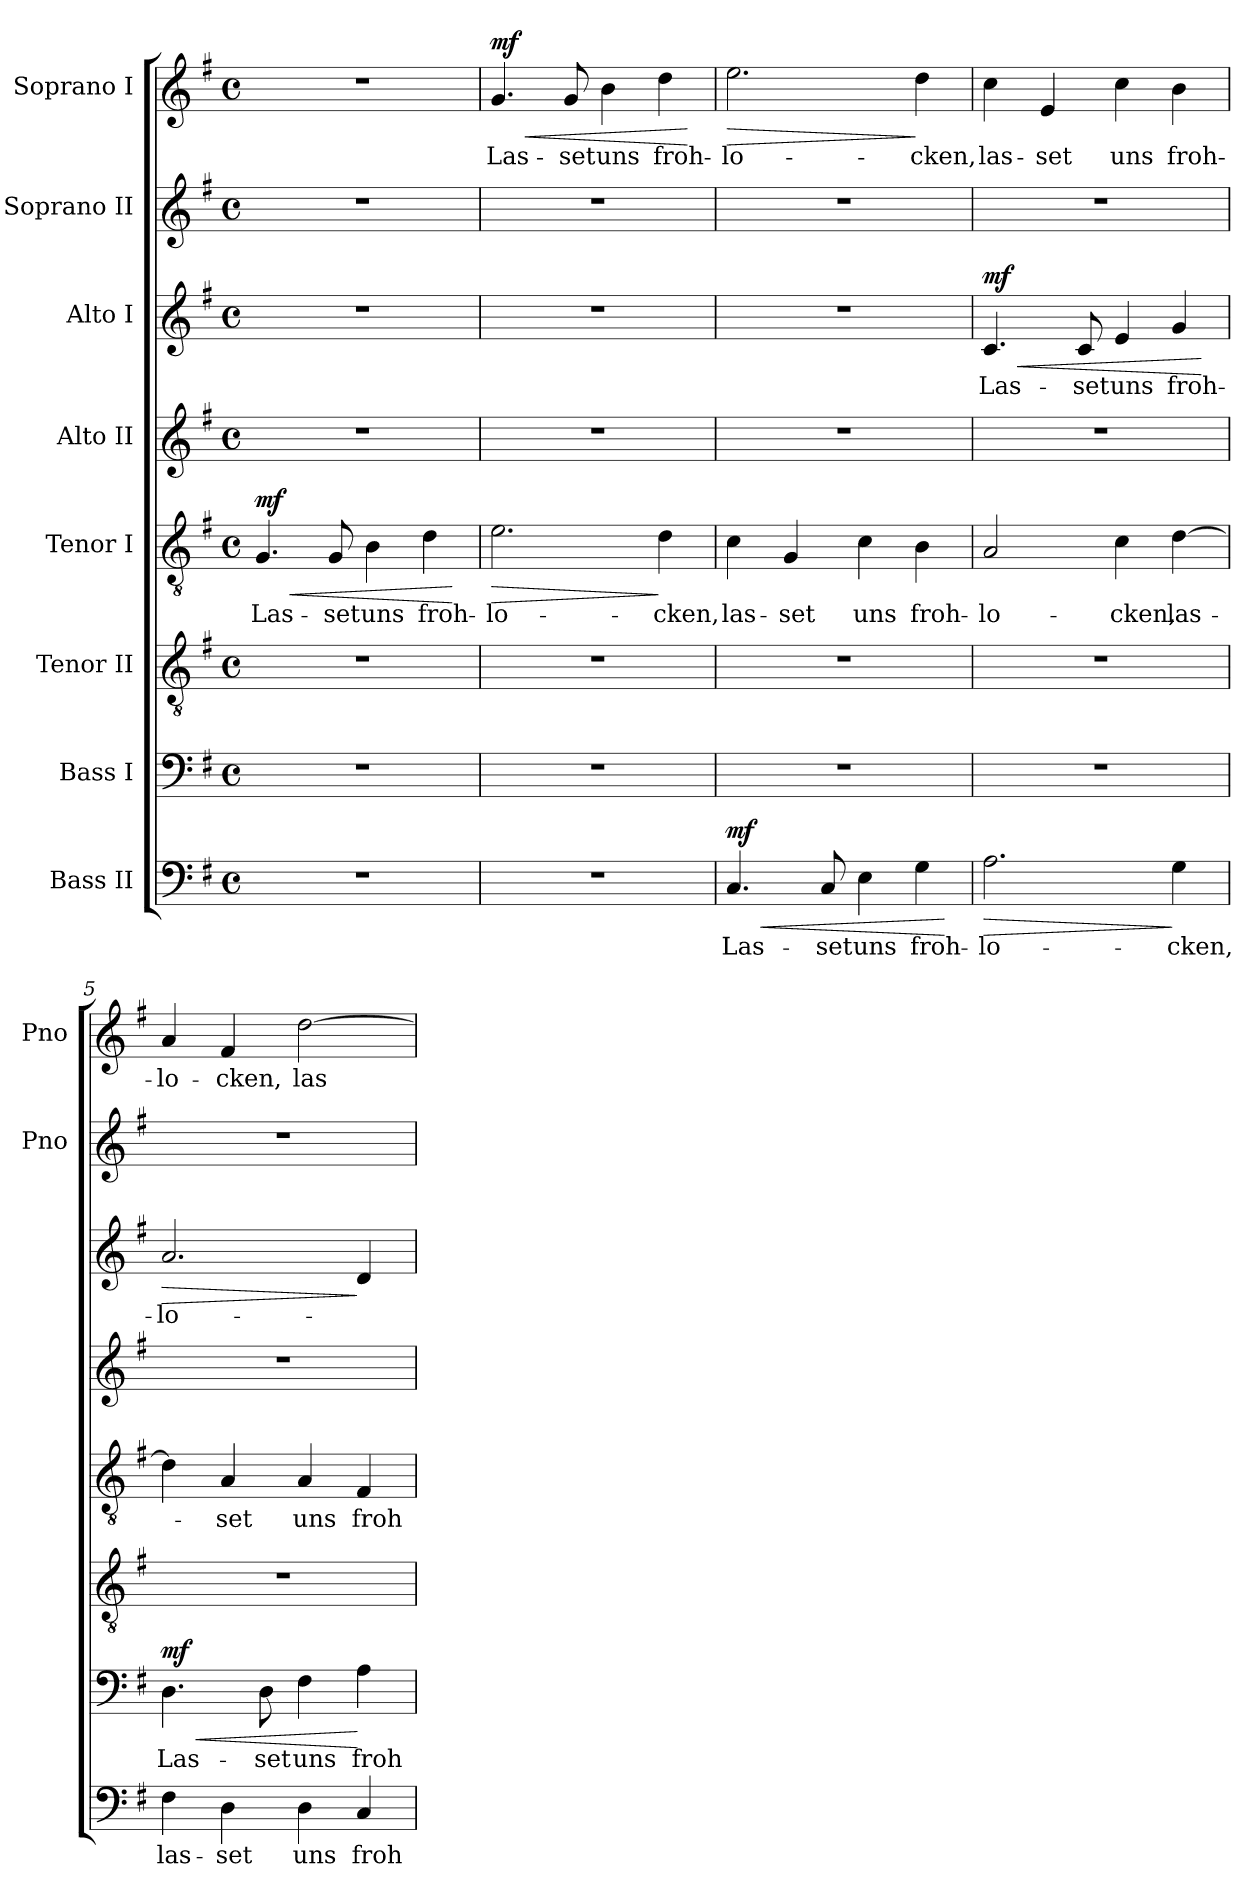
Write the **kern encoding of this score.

**kern	**text	**dynam	**kern	**text	**dynam	**kern	**kern	**text	**dynam	**kern	**kern	**text	**dynam	**kern	**kern	**text	**dynam
*part8	*part8	*part8	*part7	*part7	*part7	*part6	*part5	*part5	*part5	*part4	*part3	*part3	*part3	*part2	*part1	*part1	*part1
*staff8	*staff8	*staff8	*staff7	*staff7	*staff7	*staff6	*staff5	*staff5	*staff5	*staff4	*staff3	*staff3	*staff3	*staff2	*staff1	*staff1	*staff1
*I"Bass II	*	*	*I"Bass I	*	*	*I"Tenor II	*I"Tenor I	*	*	*I"Alto II	*I"Alto I	*	*	*I"Soprano II	*I"Soprano I	*	*
*	*	*	*	*	*	*	*	*	*	*	*	*	*	*I'Pno	*I'Pno	*	*
*clefF4	*	*	*clefF4	*	*	*clefGv2	*clefGv2	*	*	*clefG2	*clefG2	*	*	*clefG2	*clefG2	*	*
*k[f#]	*	*	*k[f#]	*	*	*k[f#]	*k[f#]	*	*	*k[f#]	*k[f#]	*	*	*k[f#]	*k[f#]	*	*
*e:	*	*	*e:	*	*	*e:	*e:	*	*	*e:	*e:	*	*	*e:	*e:	*	*
*M4/4	*	*	*M4/4	*	*	*M4/4	*M4/4	*	*	*M4/4	*M4/4	*	*	*M4/4	*M4/4	*	*
*met(c)	*	*	*met(c)	*	*	*met(c)	*met(c)	*	*	*met(c)	*met(c)	*	*	*met(c)	*met(c)	*	*
*MM96	*	*	*MM96	*	*	*MM96	*MM96	*	*	*MM96	*MM96	*	*	*MM96	*MM96	*	*
=1	=1	=1	=1	=1	=1	=1	=1	=1	=1	=1	=1	=1	=1	=1	=1	=1	=1
!	!	!	!	!	!	!	!	!LO:LY:b	!LO:HP:b	!	!	!	!	!	!	!	!
!	!	!	!	!	!	!	!	!	!LO:DY:n=1:b	!	!	!	!	!	!	!	!
1r	.	.	1r	.	.	1r	4.G/	Las-	< mf	1r	1r	.	.	1r	1r	.	.
!	!	!	!	!	!	!	!	!LO:LY:b	!	!	!	!	!	!	!	!	!
.	.	.	.	.	.	.	8G/	-set	.	.	.	.	.	.	.	.	.
!	!	!	!	!	!	!	!	!LO:LY:b	!	!	!	!	!	!	!	!	!
.	.	.	.	.	.	.	4B\	uns	.	.	.	.	.	.	.	.	.
!	!	!	!	!	!	!	!	!LO:LY:b	!	!	!	!	!	!	!	!	!
.	.	.	.	.	.	.	4d\	froh-	.	.	.	.	.	.	.	.	.
.	.	.	.	.	.	.	.	.	[	.	.	.	.	.	.	.	.
=2	=2	=2	=2	=2	=2	=2	=2	=2	=2	=2	=2	=2	=2	=2	=2	=2	=2
!	!	!	!	!	!	!	!	!LO:LY:b	!LO:HP:b	!	!	!	!	!	!	!LO:LY:b	!LO:HP:b
!	!	!	!	!	!	!	!	!	!	!	!	!	!	!	!	!	!LO:DY:n=1:b
1r	.	.	1r	.	.	1r	2.e\	-lo-	>	1r	1r	.	.	1r	4.g/	Las-	< mf
!	!	!	!	!	!	!	!	!	!	!	!	!	!	!	!	!LO:LY:b	!
.	.	.	.	.	.	.	.	.	.	.	.	.	.	.	8g/	-set	.
!	!	!	!	!	!	!	!	!	!	!	!	!	!	!	!	!LO:LY:b	!
.	.	.	.	.	.	.	.	.	.	.	.	.	.	.	4b\	uns	.
!	!	!	!	!	!	!	!	!LO:LY:b	!	!	!	!	!	!	!	!LO:LY:b	!
.	.	.	.	.	.	.	4d\	-cken,	]	.	.	.	.	.	4dd\	froh-	.
.	.	.	.	.	.	.	.	.	.	.	.	.	.	.	.	.	[
=3	=3	=3	=3	=3	=3	=3	=3	=3	=3	=3	=3	=3	=3	=3	=3	=3	=3
!	!LO:LY:b	!LO:HP:b	!	!	!	!	!	!LO:LY:b	!	!	!	!	!	!	!	!LO:LY:b	!LO:HP:b
!	!	!LO:DY:n=1:b	!	!	!	!	!	!	!	!	!	!	!	!	!	!	!
4.C/	Las-	< mf	1r	.	.	1r	4c\	las-	.	1r	1r	.	.	1r	2.ee\	-lo-	>
!	!	!	!	!	!	!	!	!LO:LY:b	!	!	!	!	!	!	!	!	!
.	.	.	.	.	.	.	4G/	-set	.	.	.	.	.	.	.	.	.
!	!LO:LY:b	!	!	!	!	!	!	!	!	!	!	!	!	!	!	!	!
8C/	-set	.	.	.	.	.	.	.	.	.	.	.	.	.	.	.	.
!	!LO:LY:b	!	!	!	!	!	!	!LO:LY:b	!	!	!	!	!	!	!	!	!
4E\	uns	.	.	.	.	.	4c\	uns	.	.	.	.	.	.	.	.	.
!	!LO:LY:b	!	!	!	!	!	!	!LO:LY:b	!	!	!	!	!	!	!	!LO:LY:b	!
4G\	froh-	.	.	.	.	.	4B\	froh-	.	.	.	.	.	.	4dd\	-cken,	]
.	.	[	.	.	.	.	.	.	.	.	.	.	.	.	.	.	.
=4	=4	=4	=4	=4	=4	=4	=4	=4	=4	=4	=4	=4	=4	=4	=4	=4	=4
!	!LO:LY:b	!LO:HP:b	!	!	!	!	!	!LO:LY:b	!	!	!	!LO:LY:b	!LO:HP:b	!	!	!LO:LY:b	!
!	!	!	!	!	!	!	!	!	!	!	!	!	!LO:DY:n=1:b	!	!	!	!
2.A\	-lo-	>	1r	.	.	1r	2A/	-lo-	.	1r	4.c/	Las-	< mf	1r	4cc\	las-	.
!	!	!	!	!	!	!	!	!	!	!	!	!	!	!	!	!LO:LY:b	!
.	.	.	.	.	.	.	.	.	.	.	.	.	.	.	4e/	-set	.
!	!	!	!	!	!	!	!	!	!	!	!	!LO:LY:b	!	!	!	!	!
.	.	.	.	.	.	.	.	.	.	.	8c/	-set	.	.	.	.	.
!	!	!	!	!	!	!	!	!LO:LY:b	!	!	!	!LO:LY:b	!	!	!	!LO:LY:b	!
.	.	.	.	.	.	.	4c\	-cken,	.	.	4e/	uns	.	.	4cc\	uns	.
!	!LO:LY:b	!	!	!	!	!	!	!LO:LY:b	!	!	!	!LO:LY:b	!	!	!	!LO:LY:b	!
4G\	-cken,	]	.	.	.	.	[4d\	las-	.	.	4g/	froh-	.	.	4b\	froh-	.
.	.	.	.	.	.	.	.	.	.	.	.	.	[	.	.	.	.
!!LO:PB:g=z
=5	=5	=5	=5	=5	=5	=5	=5	=5	=5	=5	=5	=5	=5	=5	=5	=5	=5
!	!LO:LY:b	!	!	!LO:LY:b	!LO:HP:b	!	!	!	!	!	!	!LO:LY:b	!LO:HP:b	!	!	!LO:LY:b	!
!	!	!	!	!	!LO:DY:n=1:b	!	!	!	!	!	!	!	!	!	!	!	!
4F#\	las-	.	4.D\	Las-	< mf	1r	4d\]	.	.	1r	2.a/	-lo-	>	1r	4a/	-lo-	.
!	!LO:LY:b	!	!	!	!	!	!	!LO:LY:b	!	!	!	!	!	!	!	!LO:LY:b	!
4D\	-set	.	.	.	.	.	4A/	-set	.	.	.	.	.	.	4f#/	-cken,	.
!	!	!	!	!LO:LY:b	!	!	!	!	!	!	!	!	!	!	!	!	!
.	.	.	8D\	-set	.	.	.	.	.	.	.	.	.	.	.	.	.
!	!LO:LY:b	!	!	!LO:LY:b	!	!	!	!LO:LY:b	!	!	!	!	!	!	!	!LO:LY:b	!
4D\	uns	.	4F#\	uns	.	.	4A/	uns	.	.	.	.	.	.	[2dd\	las-	.
!	!LO:LY:b	!	!	!LO:LY:b	!	!	!	!LO:LY:b	!	!	!	!	!	!	!	!	!
4C/	froh-	.	4A\	froh-	[	.	4F#/	froh-	.	.	4d/	.	]	.	.	.	.
=	=	=	=	=	=	=	=	=	=	=	=	=	=	=	=	=	=
*-	*-	*-	*-	*-	*-	*-	*-	*-	*-	*-	*-	*-	*-	*-	*-	*-	*-
